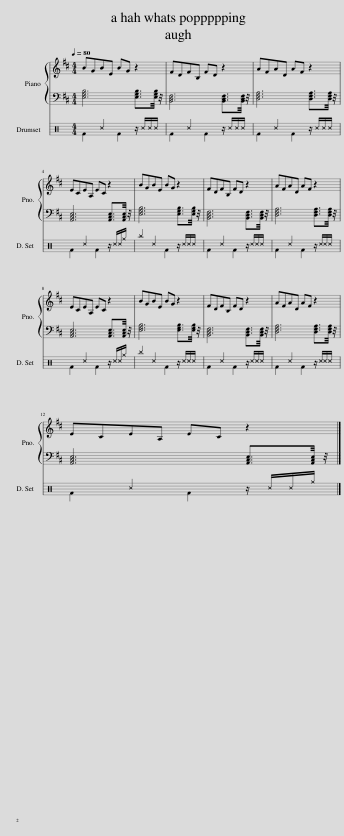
X:1
%%score { 1 | 2 } 3
L:1/8
Q:1/4=80
M:4/4
I:linebreak $
K:D
V:1 treble
V:2 bass
V:3 perc
K:none
V:1
 BGBE BG z2 | FDFB, FD z2 | AFAD AF z2 |$ ECEA, EC z2 | BGBE BG z2 | %5
 FDFB, FD z2 | AFAD AF z2 |$ ECEA, EC z2 | BGBE BG z2 | FDFB, FD z2 | %10
 AFAD AF z2 |$ ECEA, EC z2 |] %12
V:2
 [E,G,B,]6 [E,G,B,]3/2[E,G,B,]/4 z/4 | [B,,D,F,]6 [B,,D,F,]3/2[B,,D,F,]/4 z/4 | [D,F,A,]6 [D,F,A,]3/2[D,F,A,]/4 z/4 |$ [A,,C,E,]6 [A,,C,E,]3/2[A,,C,E,]/4 z/4 | [E,G,B,]6 [E,G,B,]3/2[E,G,B,]/4 z/4 | %5
 [B,,D,F,]6 [B,,D,F,]3/2[B,,D,F,]/4 z/4 | [D,F,A,]6 [D,F,A,]3/2[D,F,A,]/4 z/4 |$ [A,,C,E,]6 [A,,C,E,]3/2[A,,C,E,]/4 z/4 | [E,G,B,]6 [E,G,B,]3/2[E,G,B,]/4 z/4 | [B,,D,F,]6 [B,,D,F,]3/2[B,,D,F,]/4 z/4 | %10
 [D,F,A,]6 [D,F,A,]3/2[D,F,A,]/4 z/4 |$ [A,,C,E,]6 [A,,C,E,]3/2[A,,C,E,]/4 z/4 |] %12
V:3
[K:C] F2 ^c2 F2 z/ ^c/^c/^c/ | F2 ^c2 F2 z/ ^c/^c/^c/ | F2 ^c2 F2 z/ ^c/^c/^c/ |$ F2 ^c2 F2 z/ ^c/^c/^g/ | ^b2 ^c2 F2 z/ ^c/^c/^c/ | %5
 F2 ^c2 F2 z/ ^c/^c/^c/ | F2 ^c2 F2 z/ ^c/^c/^c/ |$ F2 ^c2 F2 z/ ^c/^c/^g/ | ^b2 ^c2 F2 z/ ^c/^c/^c/ | F2 ^c2 F2 z/ ^c/^c/^c/ | %10
 F2 ^c2 F2 z/ ^c/^c/^c/ |$ F2 ^c2 F2 z/ ^c/^c/^g/ |] %12
